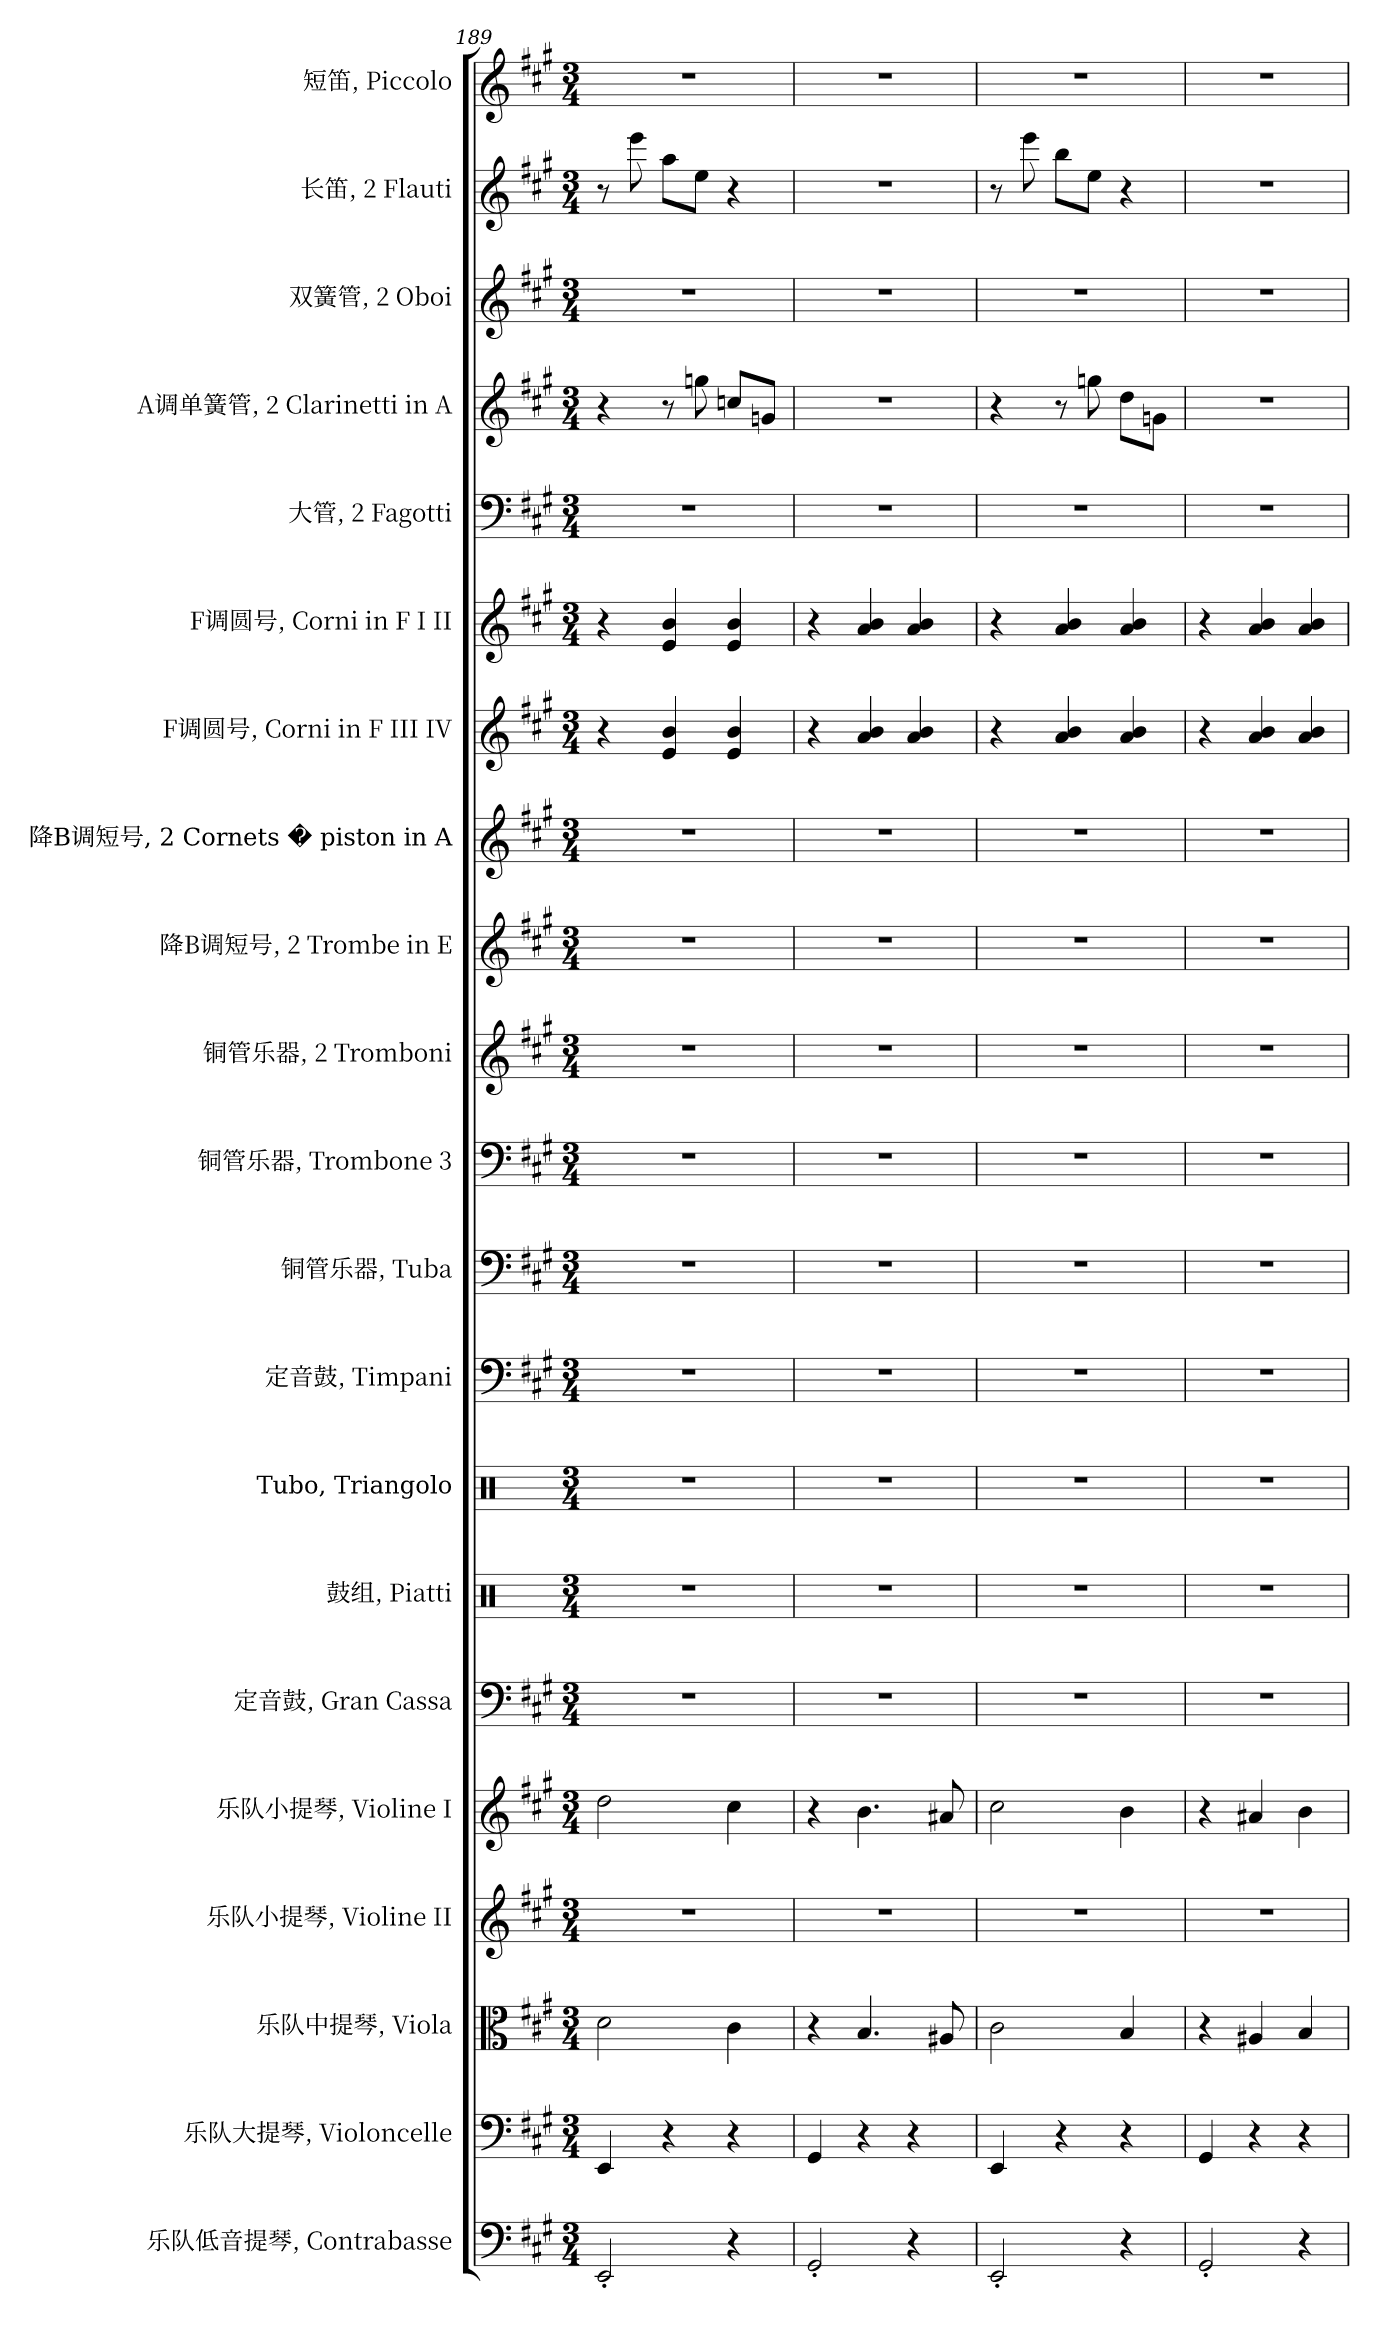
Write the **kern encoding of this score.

**kern	**kern	**kern	**kern	**kern	**kern	**kern	**kern	**kern	**kern	**kern	**kern	**kern	**kern	**kern	**kern	**kern	**kern	**kern	**kern	**kern
*part21	*part20	*part19	*part18	*part17	*part16	*part15	*part14	*part13	*part12	*part11	*part10	*part9	*part8	*part7	*part6	*part5	*part4	*part3	*part2	*part1
*staff21	*staff20	*staff19	*staff18	*staff17	*staff16	*staff15	*staff14	*staff13	*staff12	*staff11	*staff10	*staff9	*staff8	*staff7	*staff6	*staff5	*staff4	*staff3	*staff2	*staff1
*I"乐队低音提琴, Contrabasse	*I"乐队大提琴, Violoncelle	*I"乐队中提琴, Viola	*I"乐队小提琴, Violine II	*I"乐队小提琴, Violine I	*I"定音鼓, Gran Cassa	*I"鼓组, Piatti	*I"Tubo, Triangolo	*I"定音鼓, Timpani	*I"铜管乐器, Tuba	*I"铜管乐器, Trombone 3	*I"铜管乐器, 2 Tromboni	*I"降B调短号, 2 Trombe in E	*I"降B调短号, 2 Cornets � piston in A	*I"F调圆号, Corni in F III IV	*I"F调圆号, Corni in F I II	*I"大管, 2 Fagotti	*I"A调单簧管, 2 Clarinetti in A	*I"双簧管, 2 Oboi	*I"长笛, 2 Flauti	*I"短笛, Piccolo
*I'Cbs.	*	*	*	*	*	*	*I'Tu.	*I'Timp.	*	*	*	*	*I'B♭ Cnt.	*	*	*	*I'A Cl.	*I'Ob.	*I'Fl.	*I'Picc.
*clefF4	*clefF4	*clefC3	*clefG2	*clefG2	*clefF4	*clefX	*clefX	*clefF4	*clefF4	*clefF4	*clefG2	*clefG2	*clefG2	*clefG2	*clefG2	*clefF4	*clefG2	*clefG2	*clefG2	*clefG2
*ITrd7c12	*	*	*	*	*	*	*	*	*	*	*	*ITrd1c2	*ITrd1c2	*ITrd4c7	*ITrd4c7	*	*ITrd2c3	*	*	*ITrd-7c-12
*k[f#c#g#]	*k[f#c#g#]	*k[f#c#g#]	*k[f#c#g#]	*k[f#c#g#]	*k[f#c#g#]	*k[]	*k[]	*k[f#c#g#]	*k[f#c#g#]	*k[f#c#g#]	*k[f#c#g#]	*k[f#]	*k[f#]	*k[f#c#]	*k[f#c#]	*k[f#c#g#]	*k[f#c#g#d#a#e#]	*k[f#c#g#]	*k[f#c#g#]	*k[f#c#g#]
*M3/4	*M3/4	*M3/4	*M3/4	*M3/4	*M3/4	*M3/4	*M3/4	*M3/4	*M3/4	*M3/4	*M3/4	*M3/4	*M3/4	*M3/4	*M3/4	*M3/4	*M3/4	*M3/4	*M3/4	*M3/4
*MM200	*MM200	*MM200	*MM200	*MM200	*MM200	*MM200	*MM200	*MM200	*MM200	*MM200	*MM200	*MM200	*MM200	*MM200	*MM200	*MM200	*MM200	*MM200	*MM200	*MM200
=189	=189	=189	=189	=189	=189	=189	=189	=189	=189	=189	=189	=189	=189	=189	=189	=189	=189	=189	=189	=189
2EEE'/	4EE/	2d\	2.r	2dd\	2.r	2.r	2.r	2.r	2.r	2.r	2.r	2.r	2.r	4r	4r	2.r	4r	2.r	8r	2.r
.	.	.	.	.	.	.	.	.	.	.	.	.	.	.	.	.	.	.	8eee\	.
.	4r	.	.	.	.	.	.	.	.	.	.	.	.	4A/ 4e/	4A/ 4e/	.	8r	.	8aa\L	.
.	.	.	.	.	.	.	.	.	.	.	.	.	.	.	.	.	8een\	.	8ee\J	.
4r	4r	4c#\	.	4cc#\	.	.	.	.	.	.	.	.	.	4A/ 4e/	4A/ 4e/	.	8an/L	.	4r	.
.	.	.	.	.	.	.	.	.	.	.	.	.	.	.	.	.	8en/J	.	.	.
=190	=190	=190	=190	=190	=190	=190	=190	=190	=190	=190	=190	=190	=190	=190	=190	=190	=190	=190	=190	=190
*	*	*	*	*	*	*	*	*	*	*	*	*	*	*	*	*	*	*	*	*MM200
2GGG#'/	4GG#/	4r	2.r	4r	2.r	2.r	2.r	2.r	2.r	2.r	2.r	2.r	2.r	4r	4r	2.r	2.r	2.r	2.r	2.r
.	4r	4.B/	.	4.b\	.	.	.	.	.	.	.	.	.	4d/ 4e/	4d/ 4e/	.	.	.	.	.
4r	4r	.	.	.	.	.	.	.	.	.	.	.	.	4d/ 4e/	4d/ 4e/	.	.	.	.	.
.	.	8A#X/	.	8a#X/	.	.	.	.	.	.	.	.	.	.	.	.	.	.	.	.
=191	=191	=191	=191	=191	=191	=191	=191	=191	=191	=191	=191	=191	=191	=191	=191	=191	=191	=191	=191	=191
*	*	*	*	*	*	*	*	*	*	*	*	*	*	*	*	*	*	*	*	*MM200
2EEE'/	4EE/	2c#\	2.r	2cc#\	2.r	2.r	2.r	2.r	2.r	2.r	2.r	2.r	2.r	4r	4r	2.r	4r	2.r	8r	2.r
.	.	.	.	.	.	.	.	.	.	.	.	.	.	.	.	.	.	.	8eee\	.
.	4r	.	.	.	.	.	.	.	.	.	.	.	.	4d/ 4e/	4d/ 4e/	.	8r	.	8bb\L	.
.	.	.	.	.	.	.	.	.	.	.	.	.	.	.	.	.	8een\	.	8ee\J	.
4r	4r	4B/	.	4b\	.	.	.	.	.	.	.	.	.	4d/ 4e/	4d/ 4e/	.	8b\L	.	4r	.
.	.	.	.	.	.	.	.	.	.	.	.	.	.	.	.	.	8en\J	.	.	.
!!LO:PB:g=z
=192	=192	=192	=192	=192	=192	=192	=192	=192	=192	=192	=192	=192	=192	=192	=192	=192	=192	=192	=192	=192
*	*	*	*	*	*	*	*	*	*	*	*	*	*	*	*	*	*	*	*	*MM200
2GGG#'/	4GG#/	4r	2.r	4r	2.r	2.r	2.r	2.r	2.r	2.r	2.r	2.r	2.r	4r	4r	2.r	2.r	2.r	2.r	2.r
.	4r	4A#X/	.	4a#X/	.	.	.	.	.	.	.	.	.	4d/ 4e/	4d/ 4e/	.	.	.	.	.
4r	4r	4B/	.	4b\	.	.	.	.	.	.	.	.	.	4d/ 4e/	4d/ 4e/	.	.	.	.	.
=	=	=	=	=	=	=	=	=	=	=	=	=	=	=	=	=	=	=	=	=
*-	*-	*-	*-	*-	*-	*-	*-	*-	*-	*-	*-	*-	*-	*-	*-	*-	*-	*-	*-	*-
